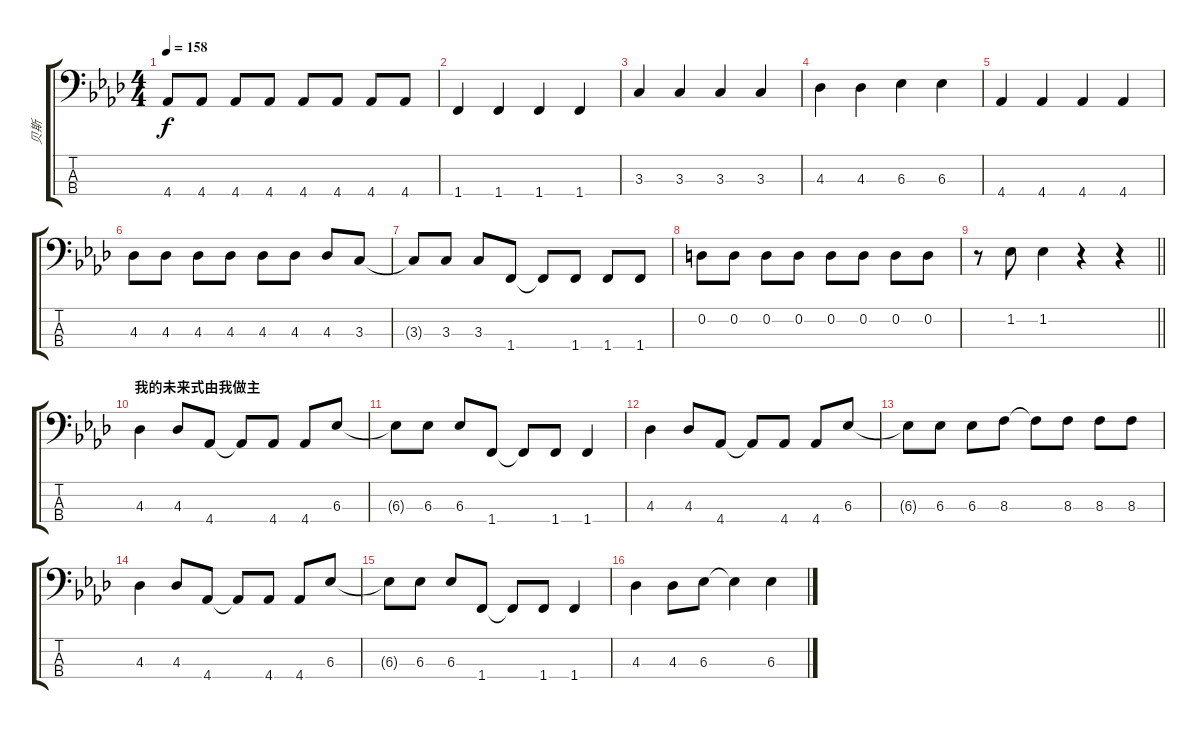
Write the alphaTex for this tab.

\track ("贝斯" "贝斯") {instrument electricbassfinger}
\staff {score tabs}
\tuning (G2 D2 A1 E1) {hide}
\ts (4 4)
\tempo 158
\clef f4
\ks ab
4.4{t}.8{dy f} 4.4.8 4.4.8 4.4.8 4.4.8 4.4.8 4.4.8 4.4.8 |
1.4.4 1.4.4 1.4.4 1.4.4 |
3.3.4 3.3.4 3.3.4 3.3.4 |
4.3.4 4.3.4 6.3.4 6.3.4 |
4.4.4 4.4.4 4.4.4 4.4.4 |
4.3.8 4.3.8 4.3.8 4.3.8 4.3.8 4.3.8 4.3.8 3.3.8 |
3.3{t}.8 3.3.8 3.3.8 1.4.8 1.4{t}.8 1.4.8 1.4.8 1.4.8 |
0.2.8 0.2.8 0.2.8 0.2.8 0.2.8 0.2.8 0.2.8 0.2.8 |
\barLineRight lightlight
r.8 1.2.8 1.2.4 r.4 r.4 |
\section ("" "我的未来式由我做主")
4.3.4 4.3.8 4.4.8 4.4{t}.8 4.4.8 4.4.8 6.3.8 |
6.3{t}.8 6.3.8 6.3.8 1.4.8 1.4{t}.8 1.4.8 1.4.4 |
4.3.4 4.3.8 4.4.8 4.4{t}.8 4.4.8 4.4.8 6.3.8 |
6.3{t}.8 6.3.8 6.3.8 8.3.8 8.3{t}.8 8.3.8 8.3.8 8.3.8 |
4.3.4 4.3.8 4.4.8 4.4{t}.8 4.4.8 4.4.8 6.3.8 |
6.3{t}.8 6.3.8 6.3.8 1.4.8 1.4{t}.8 1.4.8 1.4.4 |
4.3.4 4.3.8 6.3.8 6.3{t}.4 6.3.4
